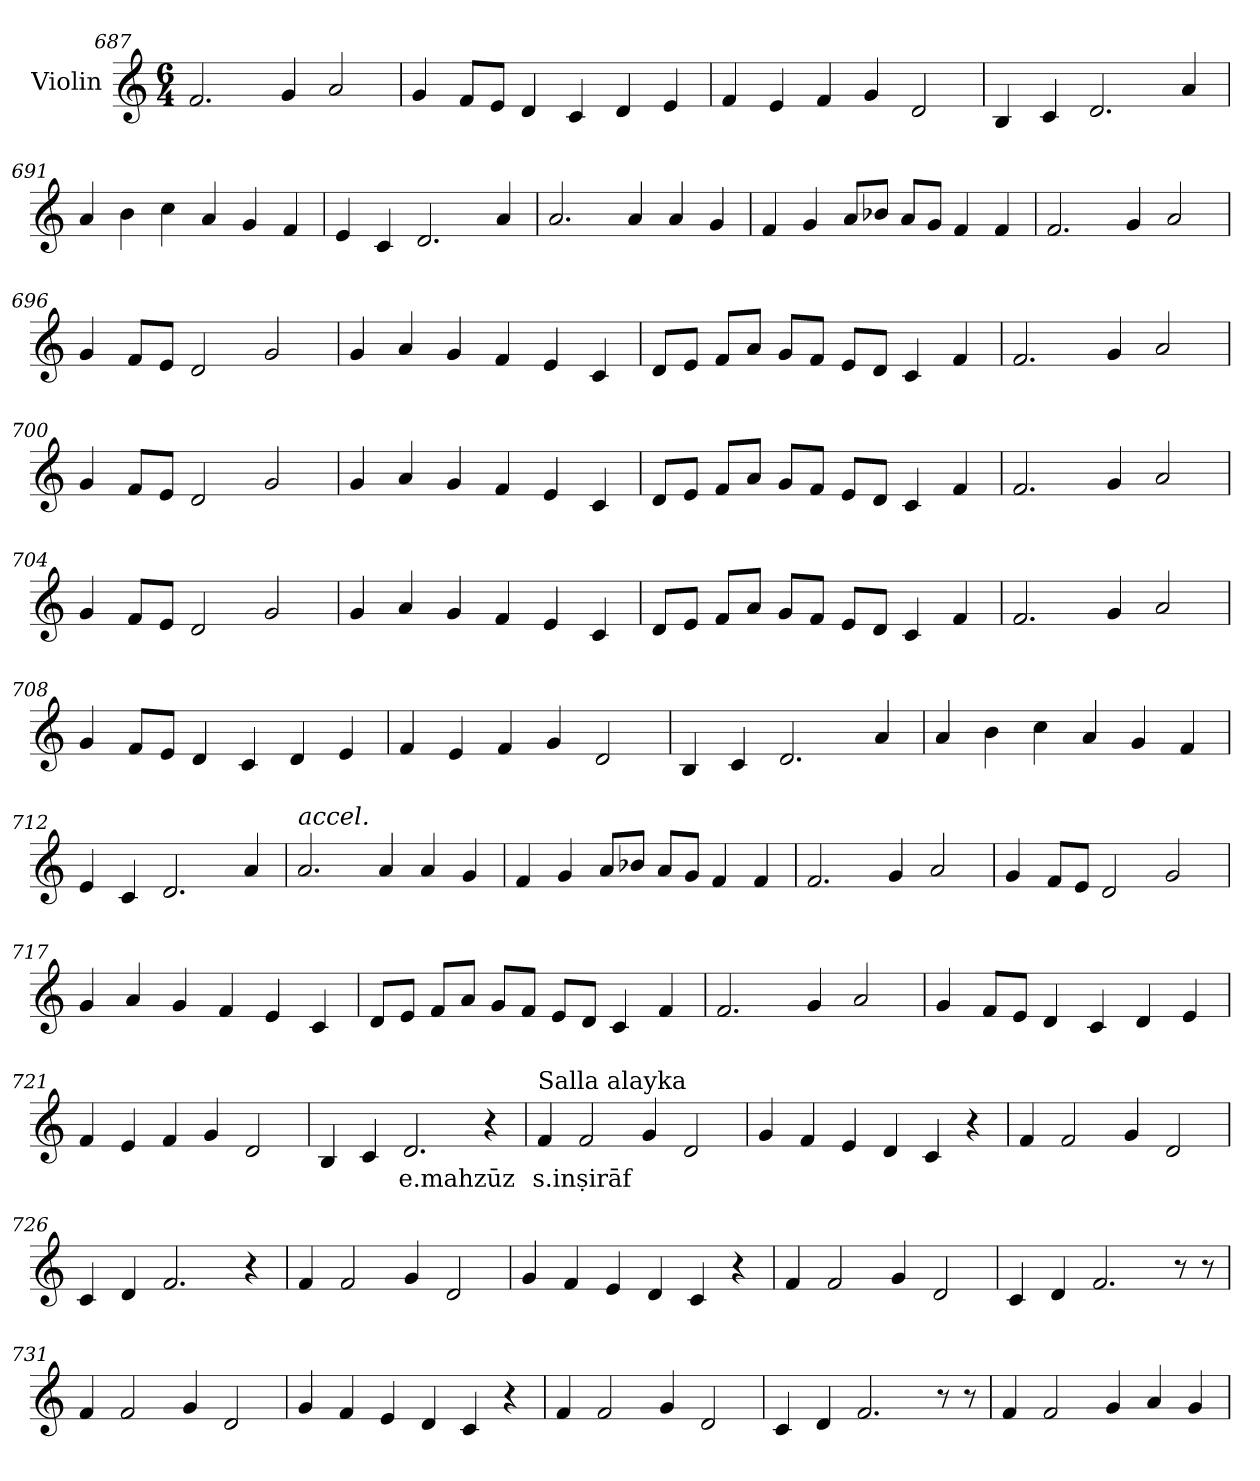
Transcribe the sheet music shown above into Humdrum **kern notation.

**kern	**text
*part1	*part1
*staff1	*staff1
*I"Violin	*
*clefG2	*
*k[]	*
*M6/4	*
=687	=687
2.f/	.
4g/	.
2a/	.
=688	=688
4g/	.
8f/L	.
8e/J	.
4d/	.
4c/	.
4d/	.
4e/	.
!!LO:LB:g=z
=689	=689
4f/	.
4e/	.
4f/	.
4g/	.
2d/	.
=690	=690
4B/	.
4c/	.
2.d/	.
4a/	.
=691	=691
4a/	.
4b\	.
4cc\	.
4a/	.
4g/	.
4f/	.
=692	=692
4e/	.
4c/	.
2.d/	.
4a/	.
!!LO:LB:g=z
=693	=693
2.a/	.
4a/	.
4a/	.
4g/	.
=694	=694
4f/	.
4g/	.
8a/L	.
8b-X/J	.
8a/L	.
8g/J	.
4f/	.
4f/	.
=695	=695
2.f/	.
4g/	.
2a/	.
=696	=696
4g/	.
8f/L	.
8e/J	.
2d/	.
2g/	.
!!LO:LB:g=z
=697	=697
4g/	.
4a/	.
4g/	.
4f/	.
4e/	.
4c/	.
=698	=698
8d/L	.
8e/J	.
8f/L	.
8a/J	.
8g/L	.
8f/J	.
8e/L	.
8d/J	.
4c/	.
4f/	.
=699	=699
2.f/	.
4g/	.
2a/	.
=700	=700
4g/	.
8f/L	.
8e/J	.
2d/	.
2g/	.
!!LO:LB:g=z
=701	=701
4g/	.
4a/	.
4g/	.
4f/	.
4e/	.
4c/	.
=702	=702
8d/L	.
8e/J	.
8f/L	.
8a/J	.
8g/L	.
8f/J	.
8e/L	.
8d/J	.
4c/	.
4f/	.
=703	=703
2.f/	.
4g/	.
2a/	.
=704	=704
4g/	.
8f/L	.
8e/J	.
2d/	.
2g/	.
!!LO:PB:g=z
=705	=705
4g/	.
4a/	.
4g/	.
4f/	.
4e/	.
4c/	.
=706	=706
8d/L	.
8e/J	.
8f/L	.
8a/J	.
8g/L	.
8f/J	.
8e/L	.
8d/J	.
4c/	.
4f/	.
=707	=707
2.f/	.
4g/	.
2a/	.
=708	=708
4g/	.
8f/L	.
8e/J	.
4d/	.
4c/	.
4d/	.
4e/	.
!!LO:LB:g=z
=709	=709
4f/	.
4e/	.
4f/	.
4g/	.
2d/	.
=710	=710
4B/	.
4c/	.
2.d/	.
4a/	.
=711	=711
4a/	.
4b\	.
4cc\	.
4a/	.
4g/	.
4f/	.
=712	=712
4e/	.
4c/	.
2.d/	.
4a/	.
!!LO:LB:g=z
=713	=713
!LO:TX:a:i:t=accel.	!
2.a/	.
4a/	.
4a/	.
4g/	.
=714	=714
4f/	.
4g/	.
8a/L	.
8b-X/J	.
8a/L	.
8g/J	.
4f/	.
4f/	.
=715	=715
2.f/	.
4g/	.
2a/	.
=716	=716
4g/	.
8f/L	.
8e/J	.
2d/	.
2g/	.
!!LO:LB:g=z
=717	=717
4g/	.
4a/	.
4g/	.
4f/	.
4e/	.
4c/	.
=718	=718
8d/L	.
8e/J	.
8f/L	.
8a/J	.
8g/L	.
8f/J	.
8e/L	.
8d/J	.
4c/	.
4f/	.
=719	=719
2.f/	.
4g/	.
2a/	.
=720	=720
4g/	.
8f/L	.
8e/J	.
4d/	.
4c/	.
4d/	.
4e/	.
!!LO:LB:g=z
=721	=721
4f/	.
4e/	.
4f/	.
4g/	.
2d/	.
=722	=722
*MM140	*
4B/	.
4c/	.
!	!LO:LY:b
2.d/	e.mahzūz
4r	.
=723	=723
!LO:TX:a:t=Salla alayka	!
!	!LO:LY:b
4f/	s.inṣirāf
2f/	.
4g/	.
2d/	.
=724	=724
4g/	.
4f/	.
4e/	.
4d/	.
4c/	.
4r	.
!!LO:LB:g=z
=725	=725
4f/	.
2f/	.
4g/	.
2d/	.
!!LO:LB:g=z
=726	=726
4c/	.
4d/	.
2.f/	.
4r	.
=727	=727
4f/	.
2f/	.
4g/	.
2d/	.
=728	=728
4g/	.
4f/	.
4e/	.
4d/	.
4c/	.
4r	.
=729	=729
4f/	.
2f/	.
4g/	.
2d/	.
!!LO:LB:g=z
=730	=730
4c/	.
4d/	.
2.f/	.
8r	.
8r	.
=731	=731
4f/	.
2f/	.
4g/	.
2d/	.
=732	=732
4g/	.
4f/	.
4e/	.
4d/	.
4c/	.
4r	.
=733	=733
4f/	.
2f/	.
4g/	.
2d/	.
!!LO:PB:g=z
=734	=734
4c/	.
4d/	.
2.f/	.
8r	.
8r	.
=735	=735
4f/	.
2f/	.
4g/	.
4a/	.
4g/	.
=	=
*-	*-
